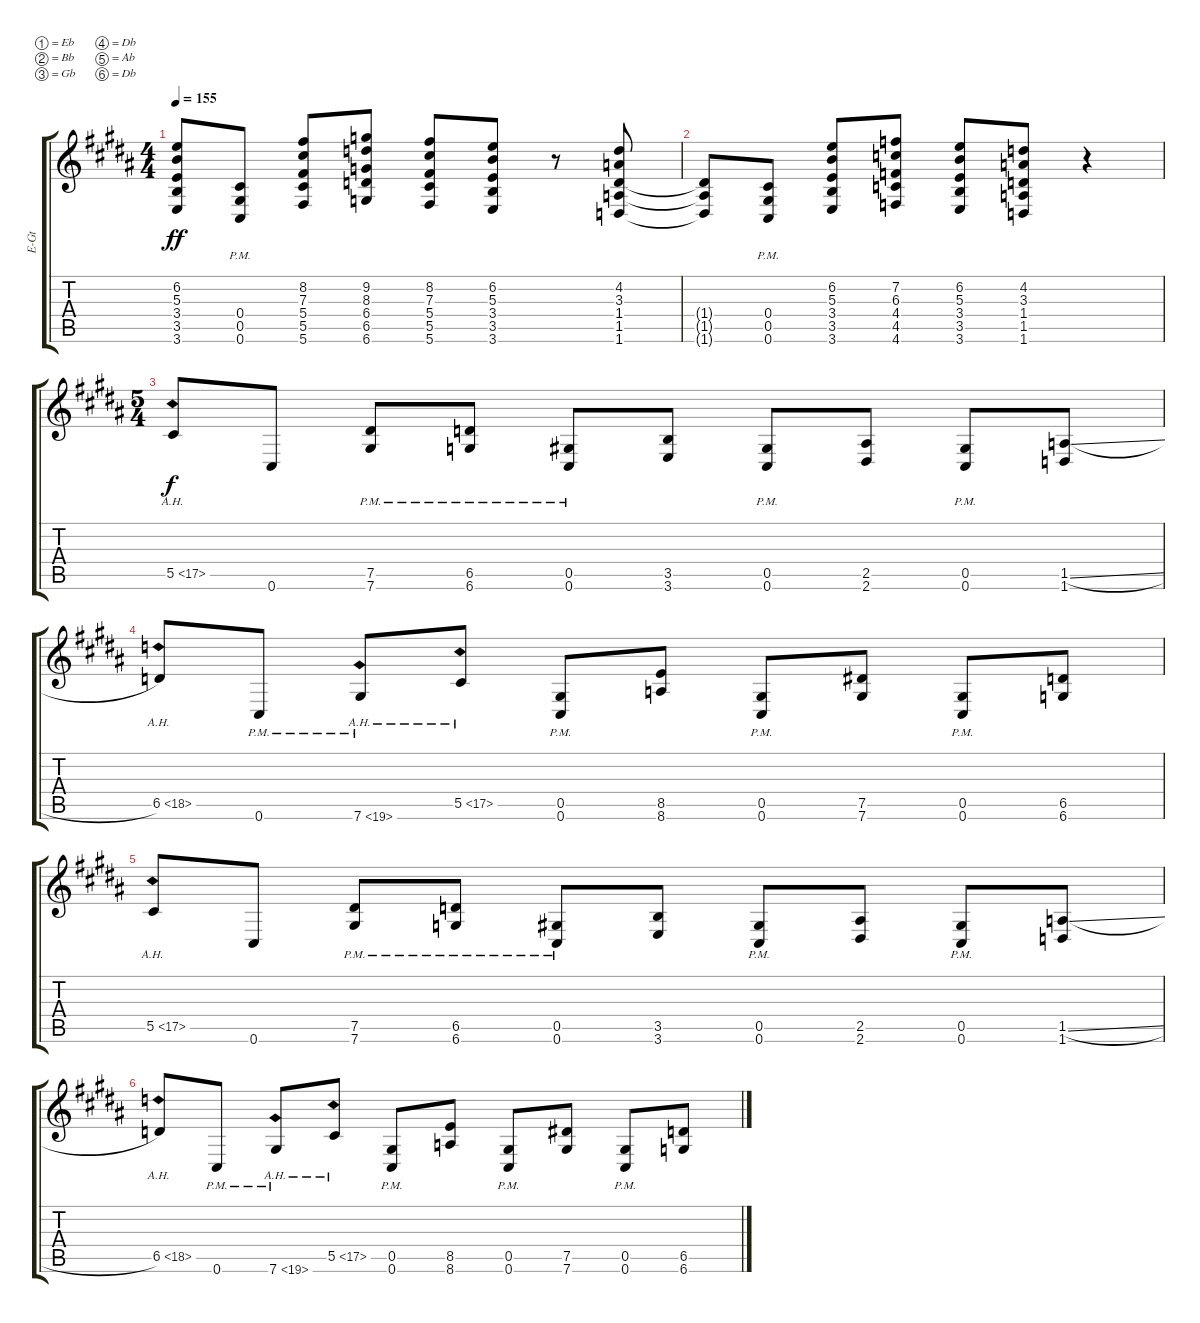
\bracketExtendMode groupsimilarinstruments
\otherSystemsTrackNameOrientation horizontal
\track ("Electric Guitar 2" "E-Gt") {instrument distortionguitar}
\staff {score tabs}
\tuning (Eb4 Bb3 Gb3 Db3 Ab2 Db2)
\ts (4 4)
\tempo 155
\clef g2
\ks b
(3.6{t acc forcenatural} 3.5{t acc forcenatural} 3.4{t acc forcenatural} 5.3{t acc forcenatural} 6.2{t acc forcenatural}).8{dy ff beam Up} (0.6{pm acc forcenatural} 0.5{pm acc forcenatural} 0.4{pm acc forcenatural}).8{beam Up} (5.6{acc forcenatural} 5.5{acc forcenatural} 5.4{acc forcenatural} 7.3{acc forcenatural} 8.2{acc forcenatural}).8{beam Up} (6.4{acc b} 6.5{acc b} 6.6{acc b} 8.3{acc b} 9.2{acc b}).8{beam Up} (5.6{acc forcenatural} 5.5{acc forcenatural} 5.4{acc forcenatural} 7.3{acc forcenatural} 8.2{acc forcenatural}).8{beam Up} (3.4{acc forcenatural} 3.5{acc forcenatural} 3.6{acc forcenatural} 5.3{acc forcenatural} 6.2{acc forcenatural}).8{beam Up} r.8{beam Up} (1.6{acc b} 1.5{acc b} 1.4{acc b} 3.3{acc b} 4.2{acc b}).8{beam Up} |
(1.6{t acc b} 1.5{t acc b} 1.4{t acc b}).8{beam Up} (0.6{pm acc forcenatural} 0.5{pm acc forcenatural} 0.4{pm acc forcenatural}).8{beam Up} (3.6{acc forcenatural} 3.5{acc forcenatural} 3.4{acc forcenatural} 5.3{acc forcenatural} 6.2{acc forcenatural}).8{beam Up} (4.4{acc b} 4.5{acc b} 4.6{acc b} 6.3{acc b} 7.2{acc b}).8{beam Up} (3.6{acc forcenatural} 3.5{acc forcenatural} 3.4{acc forcenatural} 5.3{acc forcenatural} 6.2{acc forcenatural}).8{beam Up} (1.4{acc b} 1.5{acc b} 1.6{acc b} 3.3{acc b} 4.2{acc b}).8{beam Up} r.4{beam Up} |
\ts (5 4)
5.5{ah 12 acc forcenatural}.8{dy f beam Up} 0.6{acc forcenatural}.8{beam Up} (7.6{pm acc forcenatural} 7.5{pm acc forcenatural}).8{beam Up} (6.5{pm acc b} 6.6{pm acc b}).8{beam Up} (0.6{pm acc forcenatural} 0.5{pm acc forcenatural}).8{beam Up} (3.6{acc forcenatural} 3.5{acc forcenatural}).8{beam Up} (0.6{pm acc forcenatural} 0.5{pm acc forcenatural}).8{beam Up} (2.6{acc forcenatural} 2.5{acc forcenatural}).8{beam Up} (0.6{pm acc forcenatural} 0.5{pm acc forcenatural}).8{beam Up} (1.5{sl acc b} 1.6{acc b}).8{beam Up} |
6.5{ah 12 acc b}.8{beam Up} 0.6{pm acc forcenatural}.8{beam Up} 7.6{ah 12 pm acc forcenatural}.8{beam Up} 5.5{ah 12 acc forcenatural}.8{beam Up} (0.6{pm acc forcenatural} 0.5{pm acc forcenatural}).8{beam Up} (8.6{acc b} 8.5{acc forcenatural}).8{beam Up} (0.6{pm acc forcenatural} 0.5{pm acc forcenatural}).8{beam Up} (7.6{acc forcenatural} 7.5{acc forcenatural}).8{beam Up} (0.6{pm acc forcenatural} 0.5{pm acc forcenatural}).8{beam Up} (6.5{acc b} 6.6{acc b}).8{beam Up} |
5.5{ah 12 acc forcenatural}.8{beam Up} 0.6{acc forcenatural}.8{beam Up} (7.6{pm acc forcenatural} 7.5{pm acc forcenatural}).8{beam Up} (6.5{pm acc b} 6.6{pm acc b}).8{beam Up} (0.6{pm acc forcenatural} 0.5{pm acc forcenatural}).8{beam Up} (3.6{acc forcenatural} 3.5{acc forcenatural}).8{beam Up} (0.6{pm acc forcenatural} 0.5{pm acc forcenatural}).8{beam Up} (2.6{acc forcenatural} 2.5{acc forcenatural}).8{beam Up} (0.6{pm acc forcenatural} 0.5{pm acc forcenatural}).8{beam Up} (1.5{sl acc b} 1.6{acc b}).8{beam Up} |
6.5{ah 12 acc b}.8{beam Up} 0.6{pm acc forcenatural}.8{beam Up} 7.6{ah 12 pm acc forcenatural}.8{beam Up} 5.5{ah 12 acc forcenatural}.8{beam Up} (0.6{pm acc forcenatural} 0.5{pm acc forcenatural}).8{beam Up} (8.6{acc b} 8.5{acc forcenatural}).8{beam Up} (0.6{pm acc forcenatural} 0.5{pm acc forcenatural}).8{beam Up} (7.6{acc forcenatural} 7.5{acc forcenatural}).8{beam Up} (0.6{pm acc forcenatural} 0.5{pm acc forcenatural}).8{beam Up} (6.5{acc b} 6.6{acc b}).8{beam Up}
